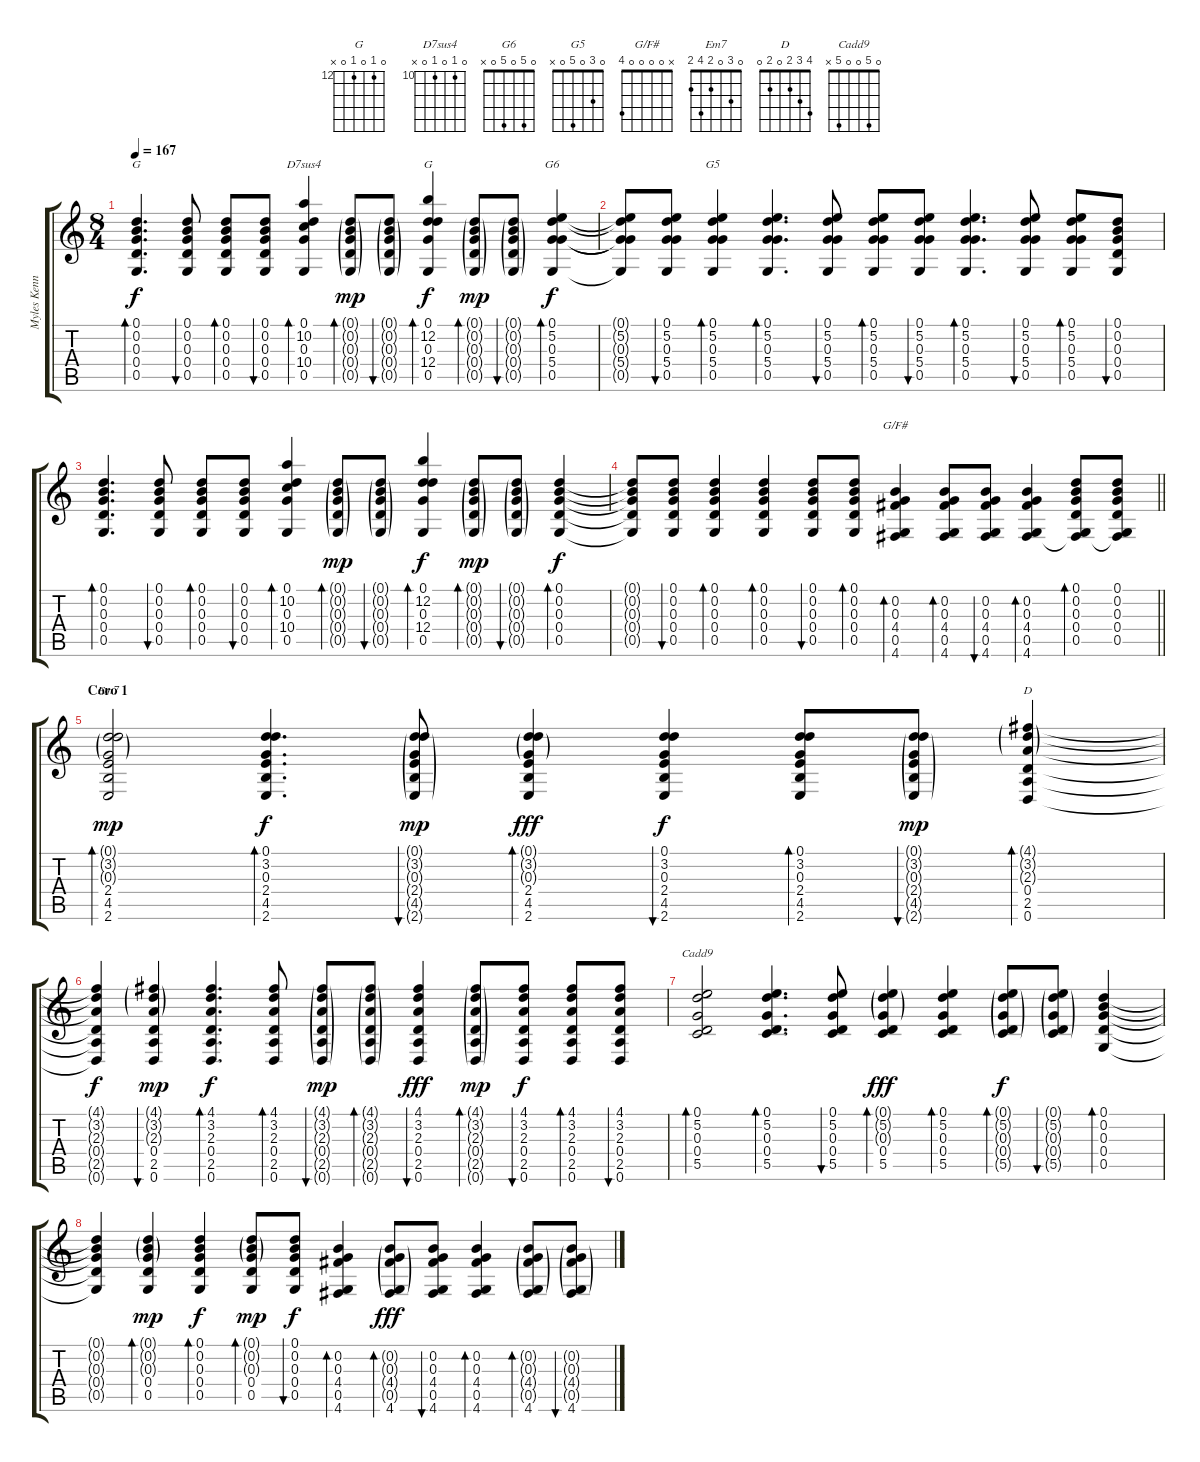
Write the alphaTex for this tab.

\track ("Myles Kennedy [Acoustic Guitar I]" "Myles Kenn") {instrument acousticguitarnylon}
\staff {score tabs}
\tuning (D4 B3 G3 D3 G2 D2) {hide}
\chord ("G" 0 0 0 0 0 x)
\chord ("D7sus4" 0 10 0 10 0 x) {firstfret 10}
\chord ("G" 0 12 0 12 0 x) {firstfret 12}
\chord ("G6" 0 5 0 5 0 x)
\chord ("G5" 0 3 0 5 0 x)
\chord ("G/F#" x 0 0 0 0 4)
\chord ("Em7" 0 3 0 2 4 2)
\chord ("D" 4 3 2 0 2 0)
\chord ("Cadd9" 0 5 0 0 5 x)
\ts (8 4)
\tempo 167
\clef g2
\ks c
(0.1 0.2 0.3 0.4 0.5).4{d bd 30 ch "G" dy f} (0.1 0.2 0.3 0.4 0.5).8{bu 30} (0.1 0.2 0.3 0.4 0.5).8{bd 30} (0.1 0.2 0.3 0.4 0.5).8{bu 30} (0.1 10.2 0.3 10.4 0.5).4{bd 30 ch "D7sus4"} (0.1{g} 0.2{g} 0.3{g} 0.4{g} 0.5{g}).8{bd 30 dy mp} (0.1{g} 0.2{g} 0.3{g} 0.4{g} 0.5{g}).8{bu 30} (0.1 12.2 0.3 12.4 0.5).4{bd 30 ch "G" dy f} (0.1{g} 0.2{g} 0.3{g} 0.4{g} 0.5{g}).8{bd 30 dy mp} (0.1{g} 0.2{g} 0.3{g} 0.4{g} 0.5{g}).8{bu 30} (0.1 5.2 0.3 5.4 0.5).4{bd 60 ch "G6" dy f} |
(0.1{t} 5.2{t} 0.3{t} 5.4{t} 0.5{t}).8 (0.1 5.2 0.3 5.4 0.5).8{bu 30} (0.1 5.2 0.3 5.4 0.5).4{bd 30 ch "G5"} (0.1 5.2 0.3 5.4 0.5).4{d bd 30} (0.1 5.2 0.3 5.4 0.5).8{bu 30} (0.1 5.2 0.3 5.4 0.5).8{bd 30} (0.1 5.2 0.3 5.4 0.5).8{bu 30} (0.1 5.2 0.3 5.4 0.5).4{d bd 30} (0.1 5.2 0.3 5.4 0.5).8{bu 30} (0.1 5.2 0.3 5.4 0.5).8{bd 30} (0.1 0.2 0.3 0.4 0.5).8{bu 30} |
(0.1 0.2 0.3 0.4 0.5).4{d bd 60} (0.1 0.2 0.3 0.4 0.5).8{bu 30} (0.1 0.2 0.3 0.4 0.5).8{bd 30} (0.1 0.2 0.3 0.4 0.5).8{bu 30} (0.1 10.2 0.3 10.4 0.5).4{bd 30} (0.1{g} 0.2{g} 0.3{g} 0.4{g} 0.5{g}).8{bd 30 dy mp} (0.1{g} 0.2{g} 0.3{g} 0.4{g} 0.5{g}).8{bu 30} (0.1 12.2 0.3 12.4 0.5).4{bd 30 dy f} (0.1{g} 0.2{g} 0.3{g} 0.4{g} 0.5{g}).8{bd 30 dy mp} (0.1{g} 0.2{g} 0.3{g} 0.4{g} 0.5{g}).8{bu 30} (0.1 0.2 0.3 0.4 0.5).4{bd 60 dy f} |
\barLineRight lightlight
(0.1{t} 0.2{t} 0.3{t} 0.4{t} 0.5{t}).8 (0.1 0.2 0.3 0.4 0.5).8{bu 30} (0.1 0.2 0.3 0.4 0.5).4{bd 30} (0.1 0.2 0.3 0.4 0.5).4{bd 30} (0.1 0.2 0.3 0.4 0.5).8{bu 30} (0.1 0.2 0.3 0.4 0.5).8{bd 30} (0.2 0.3 4.4 0.5 4.6).4{bd 60 ch "G/F#"} (0.2 0.3 4.4 0.5 4.6).8{bd 60} (0.2 0.3 4.4 0.5 4.6).8{bu 60} (0.2 0.3 4.4 0.5 4.6).4{bd 60} (0.1 0.2 0.3 0.4 0.5 4.6{t}).8{bd 30} (0.1 0.2 0.3 0.4 0.5 4.6{t}).8 |
\section ("" "Coro 1")
(0.1{g} 3.2{g} 0.3{g} 2.4 4.5 2.6).2{bd 60 ch "Em7" dy mp} (0.1 3.2 0.3 2.4 4.5 2.6).4{d bd 60 dy f} (0.1{g} 3.2{g} 0.3{g} 2.4{g} 4.5{g} 2.6{g}).8{bu 30 dy mp} (0.1{g} 3.2{g} 0.3{g} 2.4 4.5 2.6).4{bd 30 dy fff} (0.1 3.2 0.3 2.4 4.5 2.6).4{bu 30 dy f} (0.1 3.2 0.3 2.4 4.5 2.6).8{bd 30} (0.1{g} 3.2{g} 0.3{g} 2.4{g} 4.5{g} 2.6{g}).8{bu 30 dy mp} (4.1{g} 3.2{g} 2.3{g} 0.4 2.5 0.6).4{bd 30 ch "D"} |
(4.1{t} 3.2{t} 2.3{t} 0.4{t} 2.5{t} 0.6{t}).4{dy f} (4.1{g} 3.2{g} 2.3{g} 0.4 2.5 0.6).4{bu 30 dy mp} (4.1 3.2 2.3 0.4 2.5 0.6).4{d bd 30 dy f} (4.1 3.2 2.3 0.4 2.5 0.6).8{bd 30} (4.1{g} 3.2{g} 2.3{g} 0.4{g} 2.5{g} 0.6{g}).8{bu 30 dy mp} (4.1{g} 3.2{g} 2.3{g} 0.4{g} 2.5{g} 0.6{g}).8{bd 30} (4.1 3.2 2.3 0.4 2.5 0.6).4{bu 30 dy fff} (4.1{g} 3.2{g} 2.3{g} 0.4{g} 2.5{g} 0.6{g}).8{bd 30 dy mp} (4.1 3.2 2.3 0.4 2.5 0.6).8{bu 30 dy f} (4.1 3.2 2.3 0.4 2.5 0.6).8{bd 30} (4.1 3.2 2.3 0.4 2.5 0.6).8{bu 30} |
(0.1 5.2 0.3 0.4 5.5).2{bd 30 ch "Cadd9"} (0.1 5.2 0.3 0.4 5.5).4{d bd 30} (0.1 5.2 0.3 0.4 5.5).8{bu 30} (0.1{g} 5.2{g} 0.3{g} 0.4 5.5).4{bd 30 dy fff} (0.1 5.2 0.3 0.4 5.5).4{bd 30} (0.1{g} 5.2{g} 0.3{g} 0.4{g} 5.5{g}).8{bd 60 dy f} (0.1{g} 5.2{g} 0.3{g} 0.4{g} 5.5{g}).8{bu 60} (0.1 0.2 0.3 0.4 0.5).4{bd 60} |
(0.1{t} 0.2{t} 0.3{t} 0.4{t} 0.5{t}).4 (0.1{g} 0.2{g} 0.3{g} 0.4 0.5).4{bd 30 dy mp} (0.1 0.2 0.3 0.4 0.5).4{bd 30 dy f} (0.1{g} 0.2{g} 0.3{g} 0.4 0.5).8{bd 30 dy mp} (0.1 0.2 0.3 0.4 0.5).8{bu 30 dy f} (0.2 0.3 4.4 0.5 4.6).4{bd 30} (0.2{g} 0.3{g} 4.4{g} 0.5{g} 4.6).8{bd 30 dy fff} (0.2 0.3 4.4 0.5 4.6).8{bu 30} (0.2 0.3 4.4 0.5 4.6).4{bd 30} (0.2{g} 0.3{g} 4.4{g} 0.5{g} 4.6).8{bd 30} (0.2{g} 0.3{g} 4.4{g} 0.5{g} 4.6).8{bu 30}
